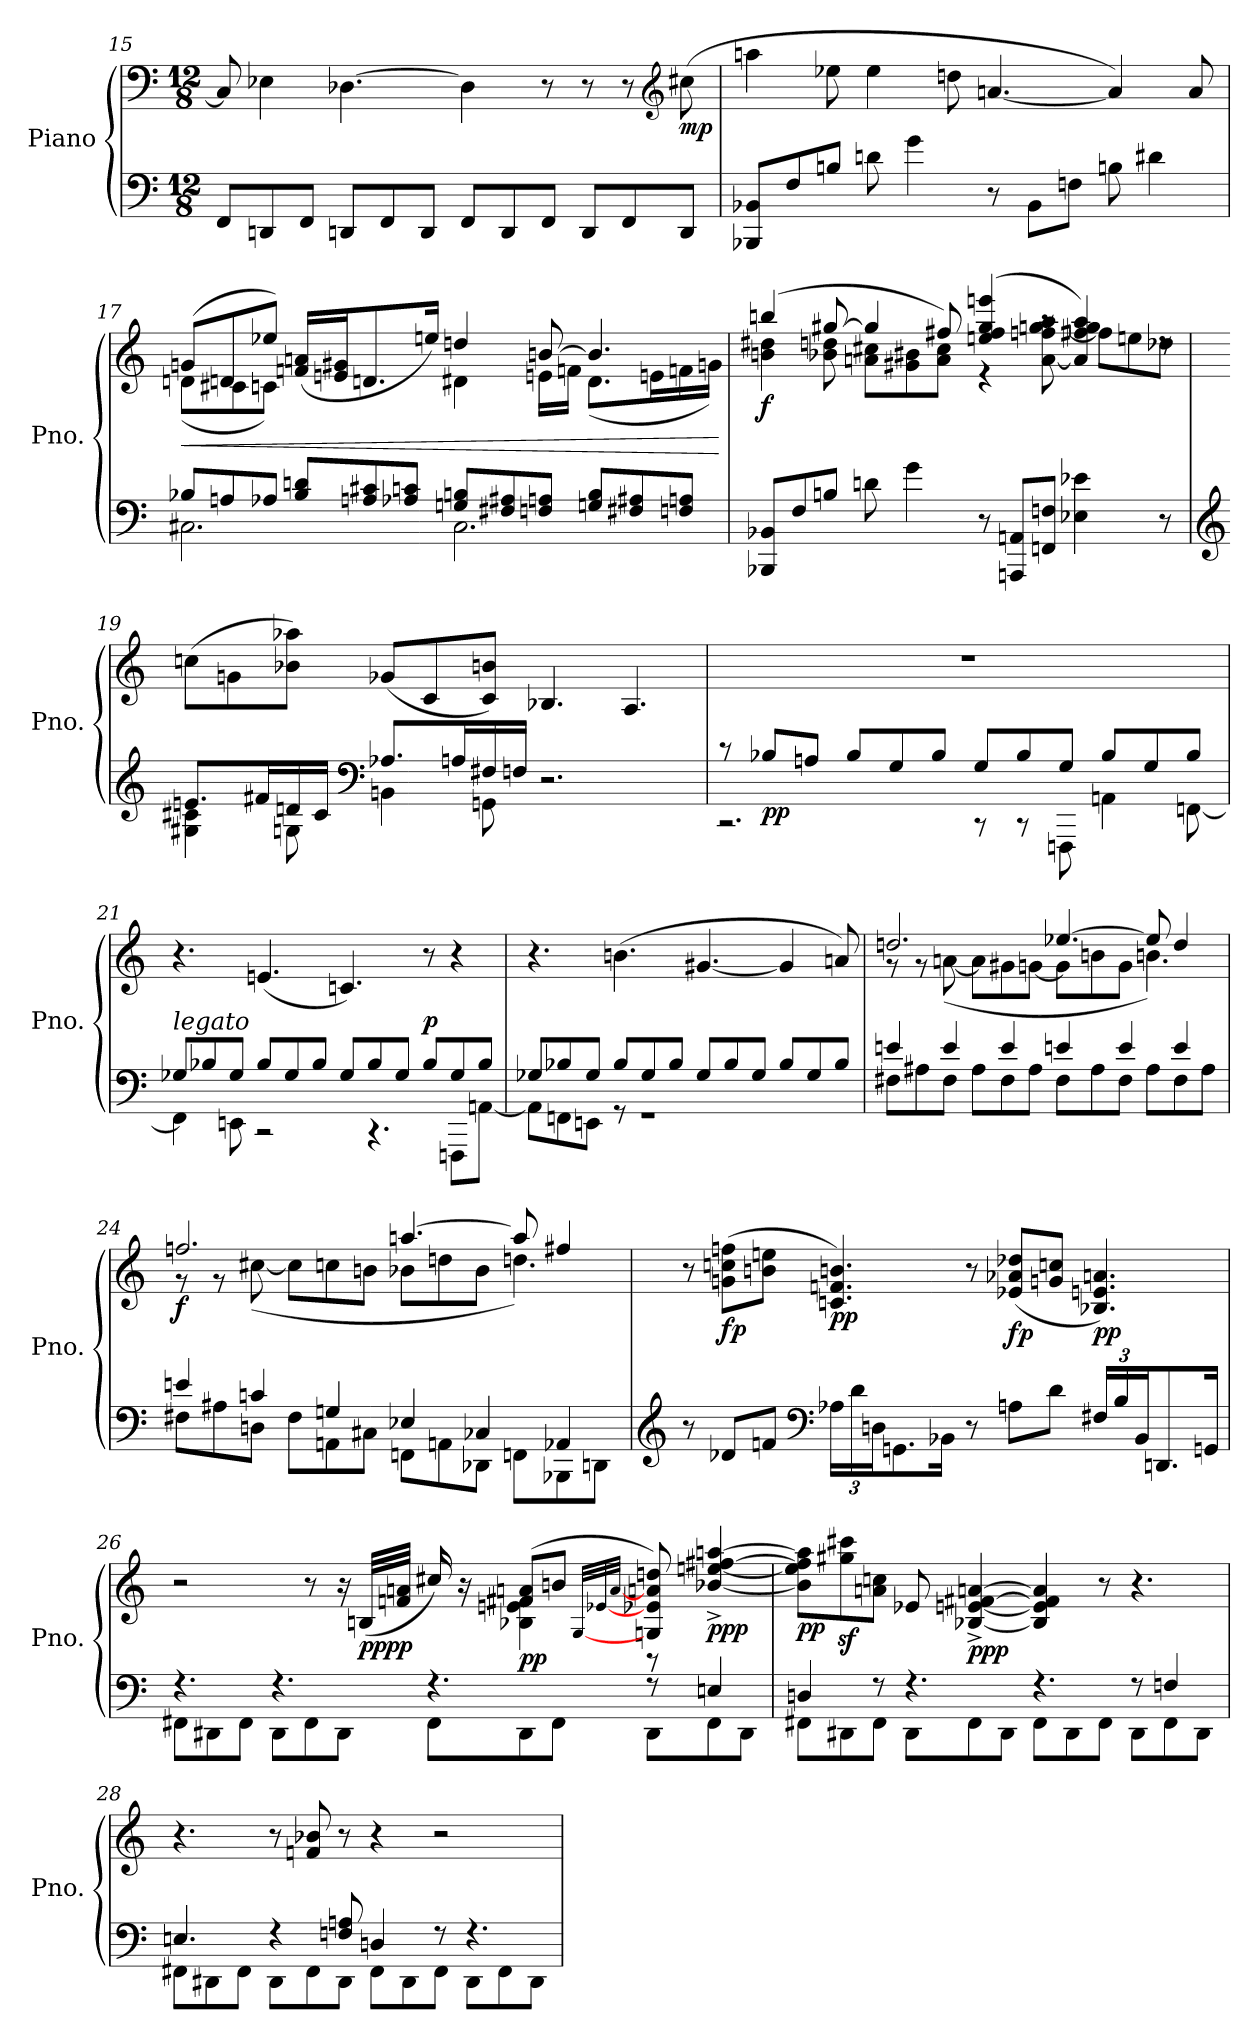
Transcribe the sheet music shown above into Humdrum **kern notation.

**kern	**kern	**dynam
*part1	*part1	*part1
*staff2	*staff1	*staff1/2
*I"Piano	*	*
*I'Pno.	*	*
*clefF4	*clefF4	*
*k[]	*k[]	*
*M12/8	*M12/8	*
=15	=15	=15
8FF/L	8C/]	.
8DDn/	4E-X\	.
8FF/J	.	.
8DDn/L	[4.D-X\	.
8FF/	.	.
8DD/J	.	.
8FF/L	4D-\]	.
8DD/	.	.
8FF/J	8r	.
8DD/L	8r	.
8FF/	8r	.
*	*clefG2	*
!	!	!LO:DY:b
8DD/J	(>8cc#X\	mp
=16	=16	=16
8BBB-X/ 8BB-X/L	4aan\	.
8F/	.	.
8Bn/J	8ee-X\	.
8dn\	4ee-\	.
4g\	.	.
.	8ddn\	.
8r	[4.an/	.
8BB-\L	.	.
8Fn\J	.	.
8Bn\	4a/])	.
4d#X\	.	.
.	8a/	.
=17	=17	=17
*^	*	*
!	!	!	!LO:HP:b
*	*	*^	*
8B-X/L	2.C#X\	(>8gn/L	(<8dn\L	<
8An/	.	8dn/	8c#X\	.
8A-X/J	.	8ee-X/J)	8cn\J)	.
8B-/ 8dn/L	.	(>16fn/ 16an/LL	4.ryy	.
.	.	16en/ 16g#X/J	.	.
8An/ 8c#X/	.	8.dn/	.	.
8A-X/ 8cn/J	.	.	.	.
.	.	16een/Jk)	.	.
8Gn/ 8Bn/L	2.C#\	4ddn/	4d#X\	.
8F#X/ 8A#X/	.	.	.	.
8Fn/ 8An/J	.	[8bn/	16en\LL	.
.	.	.	16fn\JJ	.
8Gn/ 8B/L	.	4.bn/]	(<8.d#\L	.
8F#X/ 8A#X/	.	.	.	.
.	.	.	16en\L	.
8Fn/ 8An/J	.	.	16fn\	.
.	.	.	16gn\JJ)	.
*v	*v	*	*	*
*	*v	*v	*
.	.	[
=18	=18	=18
*	*^	*
!	!	!	!LO:DY:b
8BBB-X/ 8BB-X/L	(>4bbn/	4bn\ 4dd#X\	f
8F/	.	.	.
8Bn/J	[8gg#X/	8b-X\ 8ddn\	.
8dn\	4gg#/]	8an\ 8cc#X\L	.
4g\	.	8g#X\ 8b#X\	.
.	8ff#X/)	8a\ 8cc#\J	.
8r	(>4een/ 4ff#/ 4gg#/ 4eeen/	4r	.
8AAAn/ 8AAn/L	.	.	.
8FFn/ 8Fn/J	8raa	[8a\ [8ffn\ [8ggn\ [8aa\	.
4E-X\ 4e-X\	4a/] 4ff#X/ 4gg/] 4aa/])	8ff\L]	.
.	.	8een\	.
8r	8rdd	8dd-X\J	.
*	*v	*v	*
=19	=19	=19
*clefG2	*	*
*^	*	*
8.en/L	4G#X\ 4c#X\	(>8ccn\L	.
.	.	8gn\	.
16f#X/L	.	.	.
16dn/	8Gn\	8b-X\ 8aa-X\J)	.
16c#/JJ	.	.	.
*clefF4	*	*	*
8.A-X/L	4BBn\	(<8g-X/L	.
.	.	8c/	.
16An/L	.	.	.
16F#X/	8GGn\	8c/ 8bn/J)	.
16Fn/JJ	.	.	.
2.r	2.ryy	4.B-X/	.
.	.	4.A/	.
=20	=20	=20	=20
8r	2.r	1.r	.
!	!	!	!LO:DY:b=2
8B-X/L	.	.	pp
8An/J	.	.	.
8B-/L	.	.	.
8G/	.	.	.
8B-/J	.	.	.
8G/L	8r	.	.
8B-/	8r	.	.
8G/J	8FFFn\	.	.
8B-/L	4AAn\	.	.
8G/	.	.	.
8B-/J	[8FFn\	.	.
=21	=21	=21	=21
!LO:TX:a:i:t=legato	!	!	!
8G-X/L	4FF\]	4.r	.
8B-X/	.	.	.
8G-/J	8EEn\	.	.
8B-/L	2r	(<4.en/	.
8G-/	.	.	.
8B-/J	.	.	.
8G-/L	.	4.cn/)	.
8B-/	4.r	.	.
8G-/J	.	.	.
!	!	!	!LO:DY:a=2
8B-/L	.	8r	p
8G-/	8FFFn\L	4r	.
8B-/J	[8AAn\J	.	.
=22	=22	=22	=22
8G-X/L	8AA\L]	4.r	.
8B-X/	8FFn\	.	.
8G-/J	8EEn\J	.	.
8B-/L	8r	(>4.bn\	.
8G-/	1r	.	.
8B-/J	.	.	.
8G-/L	.	[4.g#X/	.
8B-/	.	.	.
8G-/J	.	.	.
8B-/L	.	4g#/]	.
8G-/	.	.	.
8B-/J	.	8an/)	.
=23	=23	=23	=23
*	*	*^	*
4en/	8F#X\L	2.ddn/	8r	.
.	8A#X\	.	8r	.
4e/	8F#\J	.	(<[8an\	.
.	8A#\L	.	8a\L]	.
4e/	8F#\	.	8g#X\	.
.	8A#\J	.	[8gn\J	.
4en/	8F#\L	[4.ee-X/	8g\L]	.
.	8A#\	.	8bn\	.
4e/	8F#\J	.	8g\J	.
.	8A#\L	8ee-/]	4.bn\)	.
4e/	8F#\	4dd/	.	.
.	8A#\J	.	.	.
=24	=24	=24	=24	=24
!	!	!	!	!LO:DY:b
4en/	8F#X\L	2.ffn/	8r	f
.	8A#X\	.	8r	.
4cn/	8Dn\J	.	(<[8cc#X\	.
.	8F#\L	.	8cc#\L]	.
4Gn/	8AAn\	.	8ccn\	.
.	8C#X\J	.	8bn\J	.
4E-X/	8FFn\L	[4.aan/	8b-X\L	.
.	8AAn\	.	8ddn\	.
4C-X/	8DD-X\J	.	8b-\J	.
.	8FFn\L	8aa/]	4.ddn\)	.
4AA-X/	8BBB-X\	4ff#X/	.	.
.	8DDn\J	.	.	.
*v	*v	*	*	*
*	*v	*v	*
=25	=25	=25
*clefG2	*	*
8r	8r	.
!	!	!LO:DY:b
8d-X/L	(>8gn\ 8ccn\ 8ffn\L	fp
8fn/J	8bn\ 8een\J	.
*clefF4	*	*
*Xbrackettup	*	*
!	!	!LO:DY:b
24A-X\LL	4.cn/ 4.fn/ 4.bn/)	pp
24d-\	.	.
24Dn\J	.	.
8.GGn\	.	.
16BB-X\Jk	.	.
8r	8r	.
!	!	!LO:DY:b
8An\L	(<8e-X/ 8a-X/ 8dd-X/L	fp
8d-\J	8gn/ 8ccn/J	.
!	!	!LO:DY:b
24F#X/LL	4.B-X/ 4.en/ 4.an/)	pp
24B/	.	.
24BB-/J	.	.
8.DDn/	.	.
16GGn/Jk	.	.
=26	=26	=26
*^	*^	*
4.r	8FF#X\L	2r	2..ryy	.
.	8DD#X\	.	.	.
.	8FF#\J	.	.	.
4.r	8DD#\L	.	.	.
.	8FF#\	8r	.	.
.	8DD#\J	16r	.	.
!	!	!	!	!LO:DY:b
.	.	(>32Bn/LLL	.	pppp
.	.	32fn/ 32an/JJJ	.	.
4.r	8FF#\L	16cc#X/)	.	.
.	.	16r	.	.
!	!	!	!	!LO:DY:b
.	8DD#\	(>8f#X/ 8an/L	4B-X\ 4en\ 4f#\	pp
.	8FF#\J	8bn/J	.	.
.	.	[32qG/LLL	.	.
.	.	[32qe-X/	.	.
.	.	[32qa/JJJ	.	.
8r	8DD#\L	8Gn/ 8e-/ 8an/ 8ddn/)	8r	.
!	!	!	!	!LO:DY:b
4En/	8FF#\	[4b-X/^ [4een/^ [4ff#X/^ [4aan/^	4ryy	ppp
.	8DD#\J	.	.	.
*	*	*v	*v	*
=27	=27	=27	=27
!	!	!	!LO:DY:b
4Dn/	8FF#X\L	8b-\] 8ee\] 8ff#\] 8aa\]L	pp
.	8DD#X\	8gg#X\z< 8ccc#X\z<	.
8r	8FF#\J	8an\ 8ccn\J	.
4.r	8DD#\L	8e-X/	.
!	!	!	!LO:DY:b
.	8FF#\	[4B-X/^ [4en/^ [4f#X/^ [4an/^	ppp
.	8DD#\J	.	.
4.r	8FF#\L	4B-/] 4e/] 4f#/] 4a/]	.
.	8DD#\	.	.
.	8FF#\J	8r	.
8r	8DD#\L	4.r	.
4Fn/	8FF#\	.	.
.	8DD#\J	.	.
=28	=28	=28	=28
4.En/	8FF#X\L	4.r	.
.	8DD#X\	.	.
.	8FF#\J	.	.
4r	8DD#\L	8r	.
.	8FF#\	(<8fn/ 8b-X/	.
8Fn/ 8An/	8DD#\J	8r	.
4Dn/)	8FF#\L	4r	.
.	8DD#\	.	.
8r	8FF#\J	2r	.
4.r	8DD#\L	.	.
.	8FF#\	.	.
.	8DD#\J	.	.
*v	*v	*	*
=	=	=
*-	*-	*-
